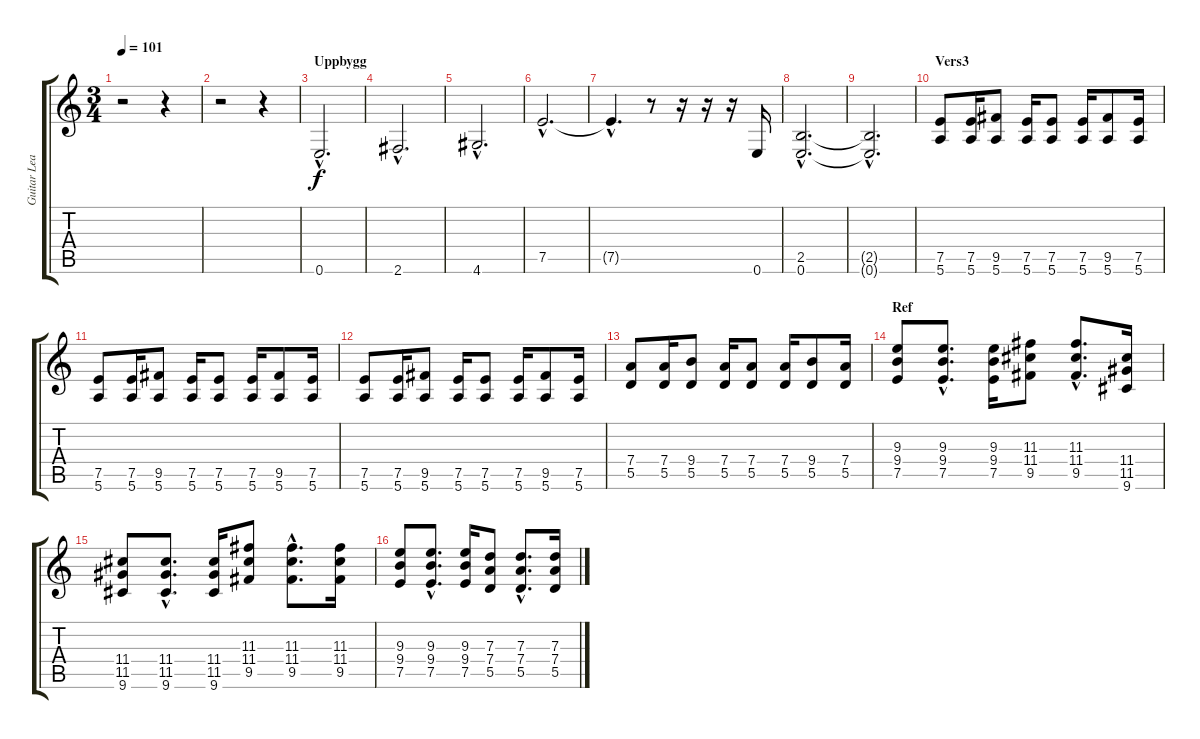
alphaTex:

\track ("Guitar Lead" "Guitar Lea") {instrument distortionguitar}
\staff {score tabs}
\tuning (E4 B3 G3 D3 A2 E2) {hide}
\ts (3 4)
\tempo 101
\clef g2
\ks c
r.2{dy f} r.4 |
r.2 r.4 |
\section ("" "Uppbygg")
0.6{hac}.2{d} |
2.6{hac}.2{d} |
4.6{hac}.2{d} |
7.5{hac}.2{d} |
7.5{hac t}.4{d} r.8 r.16 r.16 r.16 0.6.16 |
(2.5{hac} 0.6{hac}).2{d} |
(2.5{hac t} 0.6{hac t}).2{d} |
\section ("" "Vers3")
(7.5 5.6).8{volume 13 balance 8 instrument distortionguitar} (7.5 5.6).16 (9.5 5.6).8 (7.5 5.6).16 (7.5 5.6).8 (7.5 5.6).16 (9.5 5.6).8 (7.5 5.6).16 |
(7.5 5.6).8 (7.5 5.6).16 (9.5 5.6).8 (7.5 5.6).16 (7.5 5.6).8 (7.5 5.6).16 (9.5 5.6).8 (7.5 5.6).16 |
(7.5 5.6).8 (7.5 5.6).16 (9.5 5.6).8 (7.5 5.6).16 (7.5 5.6).8 (7.5 5.6).16 (9.5 5.6).8 (7.5 5.6).16 |
(7.4 5.5).8 (7.4 5.5).16 (9.4 5.5).8 (7.4 5.5).16 (7.4 5.5).8 (7.4 5.5).16 (9.4 5.5).8 (7.4 5.5).16 |
\section ("" "Ref")
(9.3 9.4 7.5).8 (9.3{hac} 9.4{hac} 7.5{hac}).8{d} (9.3 9.4 7.5).16 (11.3 11.4 9.5).8 (11.3{hac} 11.4{hac} 9.5{hac}).8{d} (11.4 11.5 9.6).16 |
(11.4 11.5 9.6).8 (11.4{hac} 11.5{hac} 9.6{hac}).8{d} (11.4 11.5 9.6).16 (11.3 11.4 9.5).8 (11.3{hac} 11.4{hac} 9.5{hac}).8{d} (11.3 11.4 9.5).16 |
(9.3 9.4 7.5).8 (9.3{hac} 9.4{hac} 7.5{hac}).8{d} (9.3 9.4 7.5).16 (7.3 7.4 5.5).8 (7.3{hac} 7.4{hac} 5.5{hac}).8{d} (7.3 7.4 5.5).16
